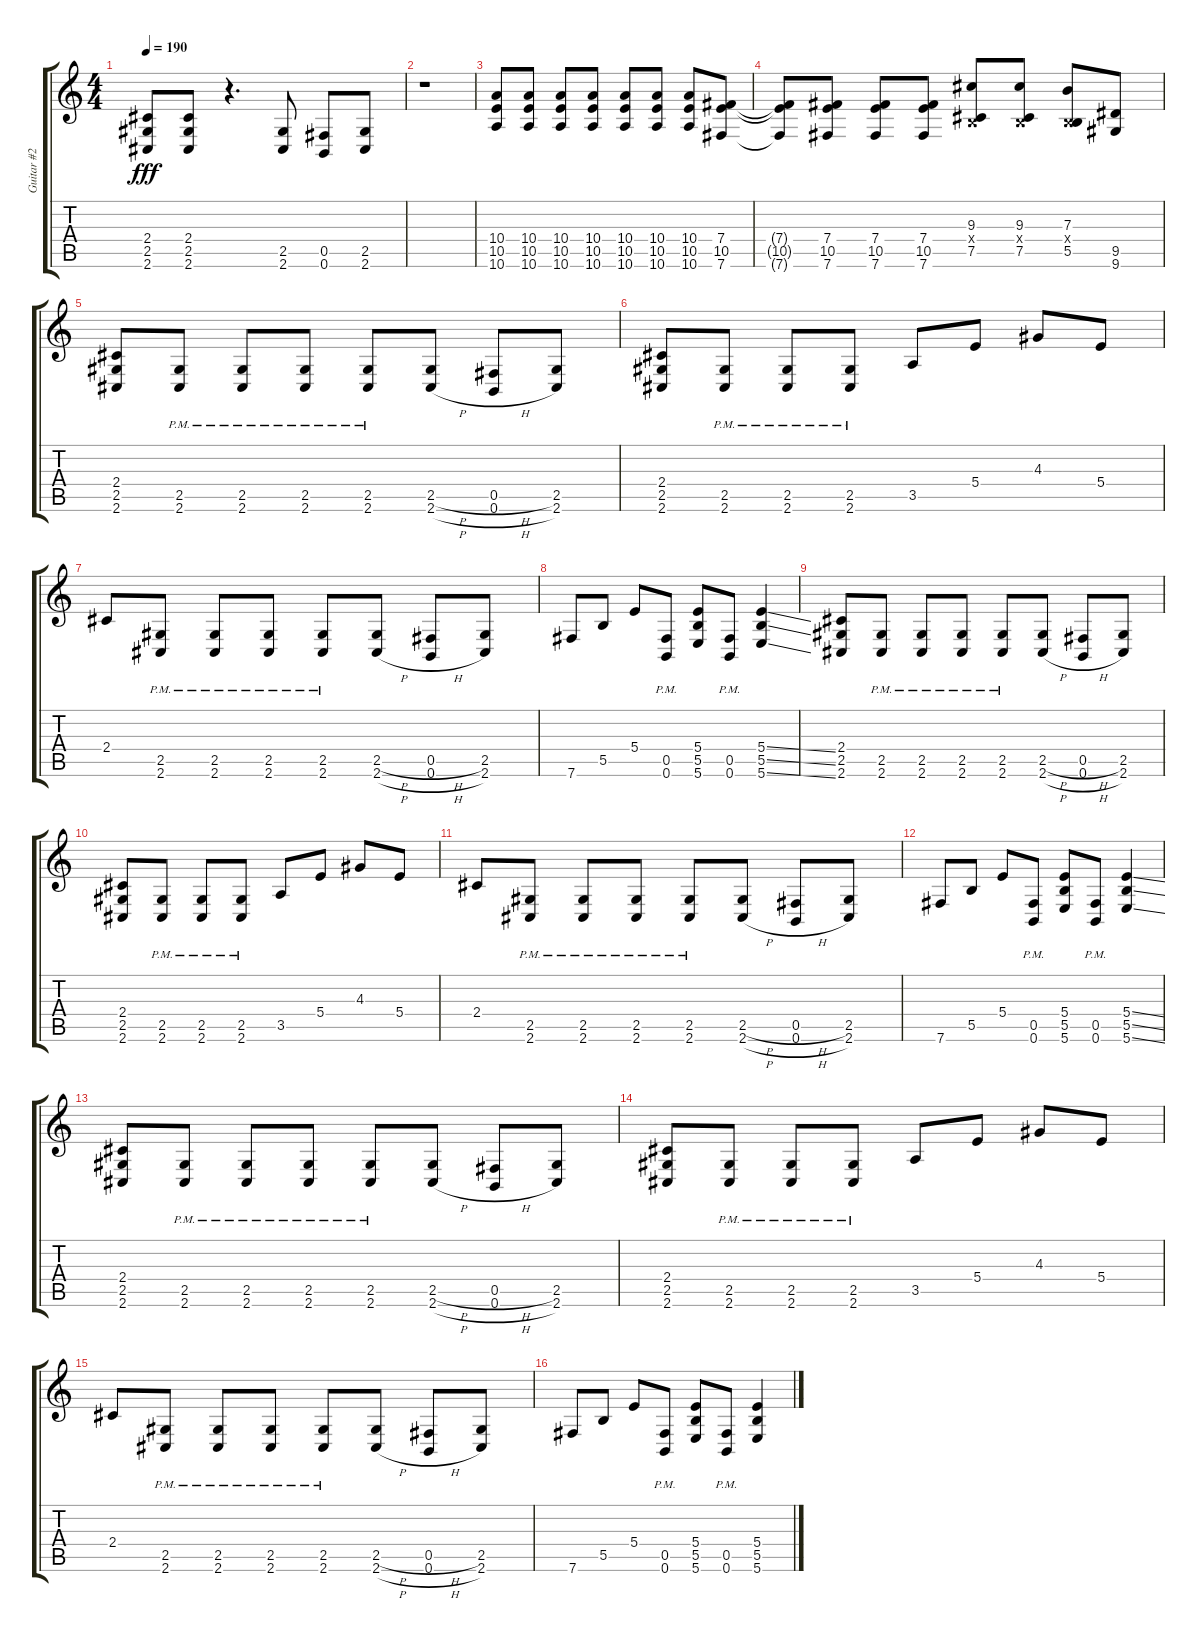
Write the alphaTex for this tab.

\track ("Guitar #2" "Guitar #2") {instrument distortionguitar}
\staff {score tabs}
\tuning (Db4 Ab3 E3 B2 Gb2 B1) {hide}
\ts (4 4)
\tempo 190
\clef g2
\ks c
(2.4 2.5 2.6).8{dy fff} (2.4 2.5 2.6).8 r.4{d} (2.5 2.6).8 (0.5 0.6).8 (2.5 2.6).8 |
r.1 |
(10.4 10.5 10.6).8 (10.4 10.5 10.6).8 (10.4 10.5 10.6).8 (10.4 10.5 10.6).8 (10.4 10.5 10.6).8 (10.4 10.5 10.6).8 (10.4 10.5 10.6).8 (7.4 10.5 7.6).8 |
(7.4{t} 10.5{t} 7.6{t}).8 (7.4 10.5 7.6).8 (7.4 10.5 7.6).8 (7.4 10.5 7.6).8 (9.3 0.4{x} 7.5).8 (9.3 0.4{x} 7.5).8 (7.3 0.4{x} 5.5).8 (9.5 9.6).8 |
(2.4 2.5 2.6).8 (2.5{pm} 2.6{pm}).8 (2.5{pm} 2.6{pm}).8 (2.5{pm} 2.6{pm}).8 (2.5{pm} 2.6{pm}).8 (2.5{h} 2.6{h}).8 (0.5{h} 0.6{h}).8 (2.5 2.6).8 |
(2.4 2.5 2.6).8 (2.5{pm} 2.6{pm}).8 (2.5{pm} 2.6{pm}).8 (2.5{pm} 2.6{pm}).8 3.5.8 5.4.8 4.3.8 5.4.8 |
2.4.8 (2.5{pm} 2.6{pm}).8 (2.5{pm} 2.6{pm}).8 (2.5{pm} 2.6{pm}).8 (2.5{pm} 2.6{pm}).8 (2.5{h} 2.6{h}).8 (0.5{h} 0.6{h}).8 (2.5 2.6).8 |
7.6.8 5.5.8 5.4.8 (0.5{pm} 0.6{pm}).8 (5.4 5.5 5.6).8 (0.5{pm} 0.6{pm}).8 (5.4{ss} 5.5{ss} 5.6{ss}).4 |
(2.4 2.5 2.6).8 (2.5{pm} 2.6{pm}).8 (2.5{pm} 2.6{pm}).8 (2.5{pm} 2.6{pm}).8 (2.5{pm} 2.6{pm}).8 (2.5{h} 2.6{h}).8 (0.5{h} 0.6{h}).8 (2.5 2.6).8 |
(2.4 2.5 2.6).8 (2.5{pm} 2.6{pm}).8 (2.5{pm} 2.6{pm}).8 (2.5{pm} 2.6{pm}).8 3.5.8 5.4.8 4.3.8 5.4.8 |
2.4.8 (2.5{pm} 2.6{pm}).8 (2.5{pm} 2.6{pm}).8 (2.5{pm} 2.6{pm}).8 (2.5{pm} 2.6{pm}).8 (2.5{h} 2.6{h}).8 (0.5{h} 0.6{h}).8 (2.5 2.6).8 |
7.6.8 5.5.8 5.4.8 (0.5{pm} 0.6{pm}).8 (5.4 5.5 5.6).8 (0.5{pm} 0.6{pm}).8 (5.4{ss} 5.5{ss} 5.6{ss}).4 |
(2.4 2.5 2.6).8 (2.5{pm} 2.6{pm}).8 (2.5{pm} 2.6{pm}).8 (2.5{pm} 2.6{pm}).8 (2.5{pm} 2.6{pm}).8 (2.5{h} 2.6{h}).8 (0.5{h} 0.6{h}).8 (2.5 2.6).8 |
(2.4 2.5 2.6).8 (2.5{pm} 2.6{pm}).8 (2.5{pm} 2.6{pm}).8 (2.5{pm} 2.6{pm}).8 3.5.8 5.4.8 4.3.8 5.4.8 |
2.4.8 (2.5{pm} 2.6{pm}).8 (2.5{pm} 2.6{pm}).8 (2.5{pm} 2.6{pm}).8 (2.5{pm} 2.6{pm}).8 (2.5{h} 2.6{h}).8 (0.5{h} 0.6{h}).8 (2.5 2.6).8 |
7.6.8 5.5.8 5.4.8 (0.5{pm} 0.6{pm}).8 (5.4 5.5 5.6).8 (0.5{pm} 0.6{pm}).8 (5.4{ss} 5.5{ss} 5.6{ss}).4
